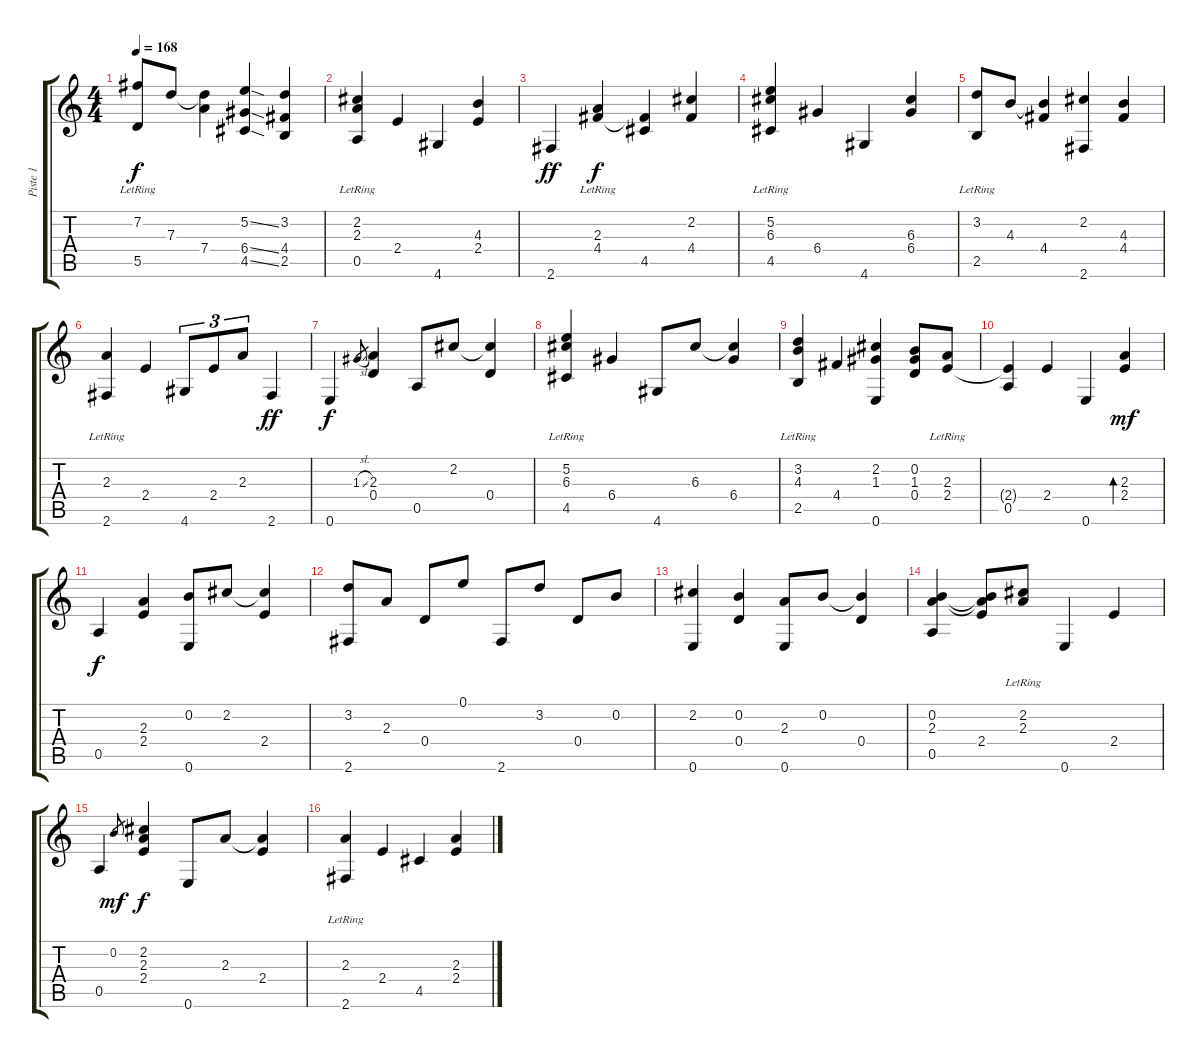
\track ("Piste 1" "Piste 1") {instrument acousticguitarsteel}
\staff {score tabs}
\tuning (E4 B3 G3 D3 A2 E2) {hide}
\ts (4 4)
\tempo 168
\clef g2
\ks c
(7.2{lr} 5.5).8{dy f} 7.3.8 (7.3{t} 7.4).4 (5.2{ss} 6.4{ss} 4.5{ss}).4 (3.2 4.4 2.5).4 |
(2.2{lr} 2.3{lr} 0.5).4 2.4.4 4.6.4 (4.3 2.4).4 |
2.6.4{dy ff} (2.3{lr} 4.4).4{dy f} (4.4{t} 4.5).4 (2.2 4.4).4 |
(5.2{lr} 6.3{lr} 4.5).4 6.4.4 4.6.4 (6.3 6.4).4 |
(3.2{lr} 2.5).8 4.3.8 (4.3{t} 4.4).4 (2.2 2.6).4 (4.3 4.4).4 |
(2.3{lr} 2.6).4 2.4.4 4.6.8{tu (3 2)} 2.4.8{tu (3 2)} 2.3.8{tu (3 2)} 2.6.4{dy ff} |
0.6.4{dy f} 1.3{sl}.8{gr} (2.3 0.4).4 0.5.8 2.2.8 (2.2{t} 0.4).4 |
(5.2{lr} 6.3{lr} 4.5).4 6.4.4 4.6.8 6.3.8 (6.3{t} 6.4).4 |
(3.2{lr} 4.3{lr} 2.5).4 4.4.4 (2.2 1.3 0.6).4 (0.2 1.3 0.4).8 (2.3{lr} 2.4).8 |
(2.4{t} 0.5).4 2.4.4 0.6.4 (2.3 2.4).4{bd 240 dy mf} |
0.5.4{dy f} (2.3 2.4).4 (0.2 0.6).8 2.2.8 (2.2{t} 2.4).4 |
(3.2 2.6).8 2.3.8 0.4.8 0.1.8 2.6.8 3.2.8 0.4.8 0.2.8 |
(2.2 0.6).4 (0.2 0.4).4 (2.3 0.6).8 0.2.8 (0.2{t} 0.4).4 |
(0.2 2.3 0.5).4 (0.2{t} 2.3{t} 2.4).8 (2.2{lr} 2.3{lr}).8 0.6.4 2.4.4 |
0.5.4 0.2.8{gr dy mf} (2.2 2.3 2.4).4{dy f} 0.6.8 2.3.8 (2.3{t} 2.4).4 |
(2.3{lr} 2.6).4 2.4.4 4.5.4 (2.3{ss} 2.4{ss}).4
